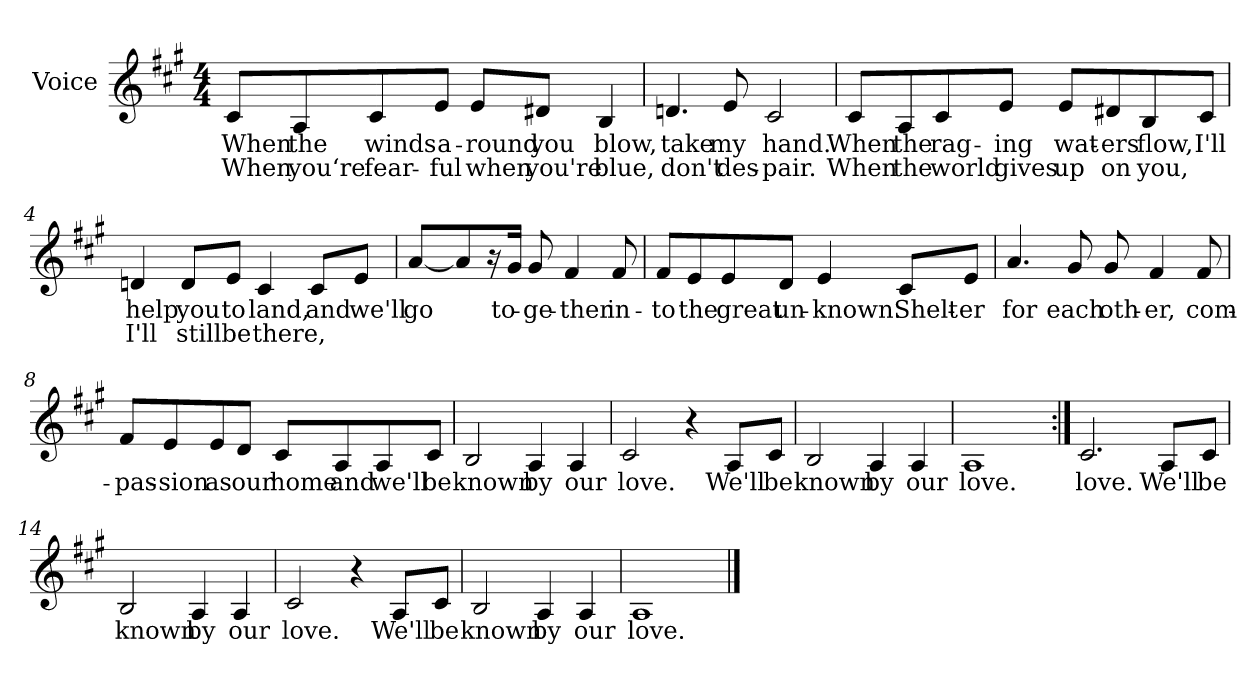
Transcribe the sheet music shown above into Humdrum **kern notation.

**kern	**text	**text
*part1	*part1	*part1
*staff1	*staff1	*staff1
*I"Voice	*	*
*I'Voice	*	*
*clefG2	*	*
*k[f#c#g#]	*	*
*M4/4	*	*
*MM68	*	*
=1	=1	=1
!	!LO:LY:b	!LO:LY:b
8c#/L	When	When
!	!LO:LY:b	!LO:LY:b
8A/	the	you‘re
!	!LO:LY:b	!LO:LY:b
8c#/	winds	fear-
!	!LO:LY:b	!LO:LY:b
8e/J	a-	-ful
!	!LO:LY:b	!LO:LY:b
8e/L	-round	when
!	!LO:LY:b	!LO:LY:b
8d#X/J	you	you're
!	!LO:LY:b	!LO:LY:b
4B/	blow,	blue,
=2	=2	=2
!	!LO:LY:b	!LO:LY:b
4.dn/	take	don't
!	!LO:LY:b	!LO:LY:b
8e/	my	des-
!	!LO:LY:b	!LO:LY:b
2c#/	hand.	-pair.
!!LO:LB:g=z
=3	=3	=3
!	!LO:LY:b	!LO:LY:b
8c#/L	When	When
!	!LO:LY:b	!LO:LY:b
8A/	the	the
!	!LO:LY:b	!LO:LY:b
8c#/	rag-	world
!	!LO:LY:b	!LO:LY:b
8e/J	-ing	gives
!	!LO:LY:b	!LO:LY:b
8e/L	wat-	up
!	!LO:LY:b	!LO:LY:b
8d#X/	-ers	on
!	!LO:LY:b	!LO:LY:b
8B/	flow,	you,
!	!LO:LY:b	!
8c#/J	I'll	.
=4	=4	=4
!	!LO:LY:b	!LO:LY:b
4dn/	help	I'll
!	!LO:LY:b	!LO:LY:b
8d/L	you	still
!	!LO:LY:b	!LO:LY:b
8e/J	to	be
!	!LO:LY:b	!LO:LY:b
4c#/	land,	there,
!	!LO:LY:b	!
8c#/L	and	.
!	!LO:LY:b	!
8e/J	we'll	.
!!LO:LB:g=z
=5	=5	=5
!	!LO:LY:b	!
[<4a/	go	.
8a/L]	.	.
16ra	.	.
!	!LO:LY:b	!
16g#/JJ	to-	.
!	!LO:LY:b	!
8g#/	-ge-	.
!	!LO:LY:b	!
4f#/	-ther	.
!	!LO:LY:b	!
8f#/	in-	.
=6	=6	=6
!	!LO:LY:b	!
8f#/L	-to	.
!	!LO:LY:b	!
8e/	the	.
!	!LO:LY:b	!
8e/	great	.
!	!LO:LY:b	!
8d/J	un-	.
!	!LO:LY:b	!
4e/	-known.	.
!	!LO:LY:b	!
8c#/L	Shelt-	.
!	!LO:LY:b	!
8e/J	-er	.
=7	=7	=7
!	!LO:LY:b	!
4.a/	for	.
!	!LO:LY:b	!
8g#/	each	.
!	!LO:LY:b	!
8g#/	oth-	.
!	!LO:LY:b	!
4f#/	-er,	.
!	!LO:LY:b	!
8f#/	com-	.
!!LO:LB:g=z
=8	=8	=8
!	!LO:LY:b	!
8f#/L	-pas-	.
!	!LO:LY:b	!
8e/	-sion	.
!	!LO:LY:b	!
8e/	as	.
!	!LO:LY:b	!
8d/J	our	.
!	!LO:LY:b	!
8c#/L	home	.
!	!LO:LY:b	!
8A/	and	.
!	!LO:LY:b	!
8A/	we'll	.
!	!LO:LY:b	!
8c#/J	be	.
=9	=9	=9
!	!LO:LY:b	!
2B/	known	.
!	!LO:LY:b	!
4A/	by	.
!	!LO:LY:b	!
4A/	our	.
=10	=10	=10
!	!LO:LY:b	!
2c#/	love.	.
4r	.	.
!	!LO:LY:b	!
8A/L	We'll	.
!	!LO:LY:b	!
8c#/J	be	.
=11	=11	=11
!	!LO:LY:b	!
2B/	known	.
!	!LO:LY:b	!
4A/	by	.
!	!LO:LY:b	!
4A/	our	.
!!LO:LB:g=z
=12	=12	=12
!	!LO:LY:b	!
1A	love.	.
=13:|!	=13:|!	=13:|!
!	!LO:LY:b	!
2.c#/	love.	.
!	!LO:LY:b	!
8A/L	We'll	.
!	!LO:LY:b	!
8c#/J	be	.
=14	=14	=14
!	!LO:LY:b	!
2B/	known	.
!	!LO:LY:b	!
4A/	by	.
!	!LO:LY:b	!
4A/	our	.
=15	=15	=15
!	!LO:LY:b	!
2c#/	love.	.
4r	.	.
!	!LO:LY:b	!
8A/L	We'll	.
!	!LO:LY:b	!
8c#/J	be	.
=16	=16	=16
!	!LO:LY:b	!
2B/	known	.
!	!LO:LY:b	!
4A/	by	.
!	!LO:LY:b	!
4A/	our	.
=17	=17	=17
!	!LO:LY:b	!
1A	love.	.
==	==	==
*-	*-	*-
